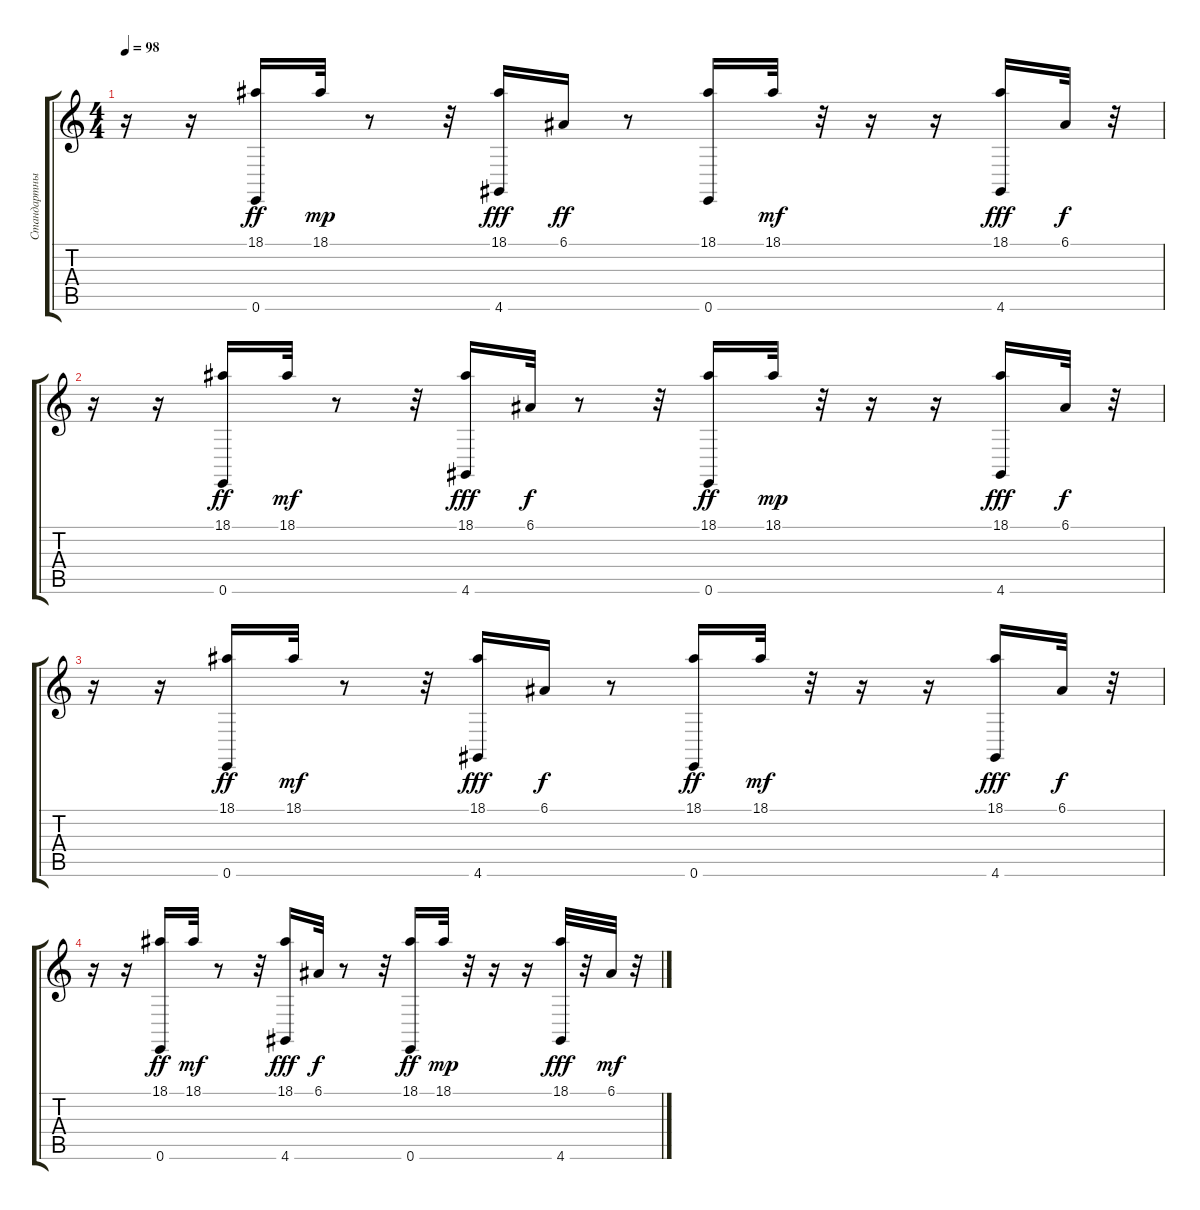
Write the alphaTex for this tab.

\track ("Стандартный Набор" "Стандартны") {instrument acousticgrandpiano}
\staff {score tabs}
\tuning (E4 B3 G3 D3 A2 E2) {hide}
\ts (4 4)
\tempo 98
\clef g2
\ks c
r.16{dy f} r.16 (18.1 0.6).16{dy ff} 18.1.32{dy mp} r.8 r.32 (18.1 4.6).16{dy fff} 6.1.16{dy ff} r.8 (18.1 0.6).16 18.1.32{dy mf} r.32 r.16 r.16 (18.1 4.6).16{dy fff} 6.1.32{dy f} r.32 |
r.16 r.16 (18.1 0.6).16{dy ff} 18.1.32{dy mf} r.8 r.32 (18.1 4.6).16{dy fff} 6.1.32{dy f} r.8 r.32 (18.1 0.6).16{dy ff} 18.1.32{dy mp} r.32 r.16 r.16 (18.1 4.6).16{dy fff} 6.1.32{dy f} r.32 |
r.16 r.16 (18.1 0.6).16{dy ff} 18.1.32{dy mf} r.8 r.32 (18.1 4.6).16{dy fff} 6.1.16{dy f} r.8 (18.1 0.6).16{dy ff} 18.1.32{dy mf} r.32 r.16 r.16 (18.1 4.6).16{dy fff} 6.1.32{dy f} r.32 |
r.16 r.16 (18.1 0.6).16{dy ff} 18.1.32{dy mf} r.8 r.32 (18.1 4.6).16{dy fff} 6.1.32{dy f} r.8 r.32 (18.1 0.6).16{dy ff} 18.1.32{dy mp} r.32 r.16 r.16 (18.1 4.6).32{dy fff} r.32 6.1.32{dy mf} r.32
